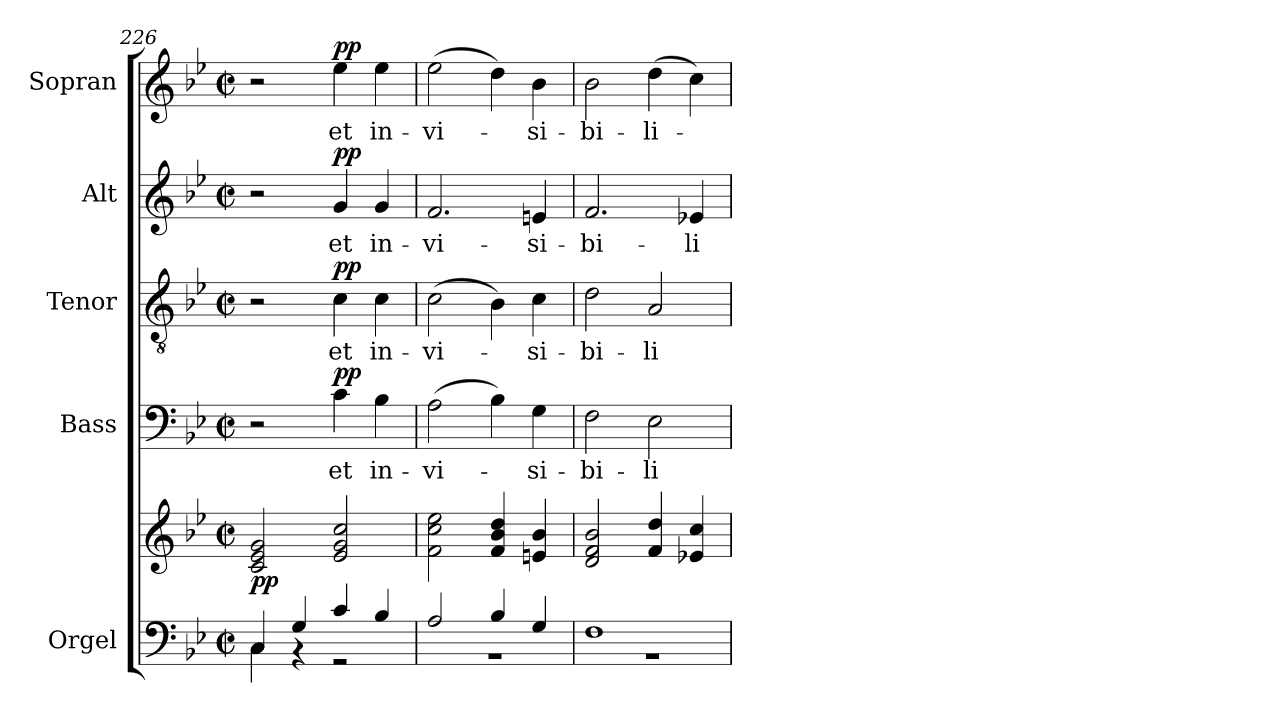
**kern	**kern	**dynam	**kern	**text	**dynam	**kern	**text	**dynam	**kern	**text	**dynam	**kern	**text	**dynam
*part5	*part5	*part5	*part4	*part4	*part4	*part3	*part3	*part3	*part2	*part2	*part2	*part1	*part1	*part1
*staff6	*staff5	*staff5/6	*staff4	*staff4	*staff4	*staff3	*staff3	*staff3	*staff2	*staff2	*staff2	*staff1	*staff1	*staff1
*I"Orgel	*	*	*I"Bass	*	*	*I"Tenor	*	*	*I"Alt	*	*	*I"Sopran	*	*
*I'Org.	*	*	*I'B.	*	*	*I'T.	*	*	*I'A.	*	*	*I'S.	*	*
*clefF4	*clefG2	*	*clefF4	*	*	*clefGv2	*	*	*clefG2	*	*	*clefG2	*	*
*k[b-e-]	*k[b-e-]	*	*k[b-e-]	*	*	*k[b-e-]	*	*	*k[b-e-]	*	*	*k[b-e-]	*	*
*B-:	*B-:	*	*B-:	*	*	*B-:	*	*	*B-:	*	*	*B-:	*	*
*M2/2	*M2/2	*	*M2/2	*	*	*M2/2	*	*	*M2/2	*	*	*M2/2	*	*
*met(c|)	*met(c|)	*	*met(c|)	*	*	*met(c|)	*	*	*met(c|)	*	*	*met(c|)	*	*
=226	=226	=226	=226	=226	=226	=226	=226	=226	=226	=226	=226	=226	=226	=226
*^	*	*	*	*	*	*	*	*	*	*	*	*	*	*
!	!	!	!LO:DY:b	!	!	!	!	!	!	!	!	!	!	!	!
4C/	4C\	2c/ 2e-/ 2g/	pp	2r	.	.	2r	.	.	2r	.	.	2r	.	.
4G/	4rAA	.	.	.	.	.	.	.	.	.	.	.	.	.	.
!	!	!	!	!	!LO:LY:b	!LO:DY:a	!	!LO:LY:b	!LO:DY:a	!	!LO:LY:b	!LO:DY:a	!	!LO:LY:b	!LO:DY:a
4c/	2rGG	2e-/ 2g/ 2cc/	.	4c\	et	pp	4c\	et	pp	4g/	et	pp	4ee-\	et	pp
!	!	!	!	!	!LO:LY:b	!	!	!LO:LY:b	!	!	!LO:LY:b	!	!	!LO:LY:b	!
4B-/	.	.	.	4B-\	in-	.	4c\	in-	.	4g/	in-	.	4ee-\	in-	.
=227	=227	=227	=227	=227	=227	=227	=227	=227	=227	=227	=227	=227	=227	=227	=227
!	!	!	!	!	!LO:LY:b	!	!	!LO:LY:b	!	!	!LO:LY:b	!	!	!LO:LY:b	!
2A/	1rBB	2f\ 2cc\ 2ee-\	.	(>2A\	-vi-	.	(>2c\	-vi-	.	2.f/	-vi-	.	(>2ee-\	-vi-	.
4B-/	.	4f/ 4b-/ 4dd/	.	4B-\)	.	.	4B-\)	.	.	.	.	.	4dd\)	.	.
!	!	!	!	!	!LO:LY:b	!	!	!LO:LY:b	!	!	!LO:LY:b	!	!	!LO:LY:b	!
4G/	.	4en/ 4b-/	.	4G\	-si-	.	4c\	-si-	.	4en/	-si-	.	4b-\	-si-	.
=228	=228	=228	=228	=228	=228	=228	=228	=228	=228	=228	=228	=228	=228	=228	=228
!	!	!	!	!	!LO:LY:b	!	!	!LO:LY:b	!	!	!LO:LY:b	!	!	!LO:LY:b	!
1F	1rBB	2d/ 2f/ 2b-/	.	2F\	-bi-	.	2d\	-bi-	.	2.f/	-bi-	.	2b-\	-bi-	.
!	!	!	!	!	!LO:LY:b	!	!	!LO:LY:b	!	!	!	!	!	!LO:LY:b	!
.	.	4f/ 4dd/	.	2E-\	-li-	.	2A/	-li-	.	.	.	.	(>4dd\	-li-	.
!	!	!	!	!	!	!	!	!	!	!	!LO:LY:b	!	!	!	!
.	.	4e-X/ 4cc/	.	.	.	.	.	.	.	4e-X/	-li-	.	4cc\)	.	.
*v	*v	*	*	*	*	*	*	*	*	*	*	*	*	*	*
=	=	=	=	=	=	=	=	=	=	=	=	=	=	=
*-	*-	*-	*-	*-	*-	*-	*-	*-	*-	*-	*-	*-	*-	*-
